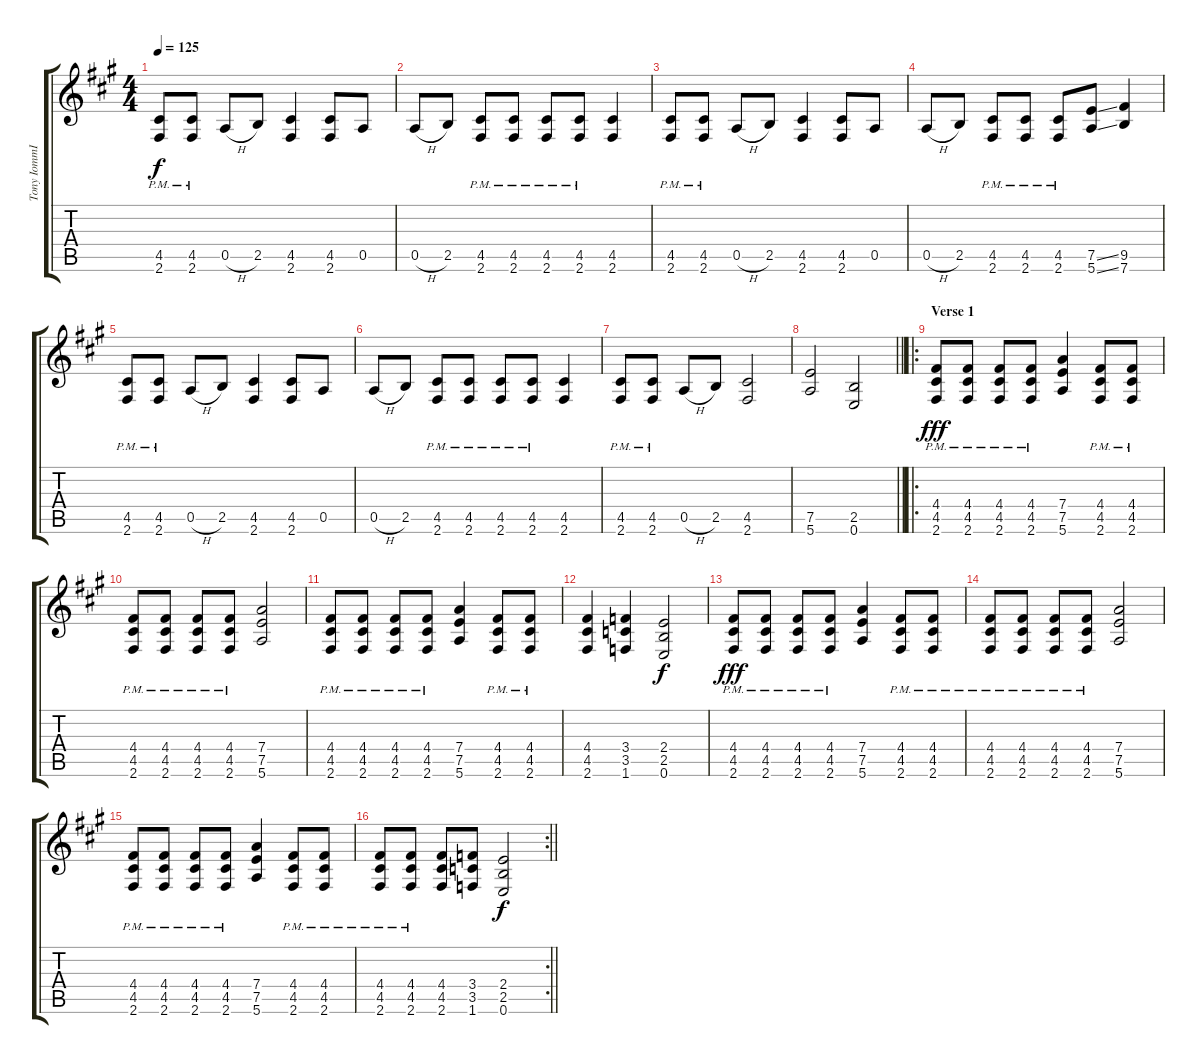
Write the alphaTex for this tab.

\track ("Tony IommI Rhythm" "Tony IommI") {instrument distortionguitar}
\staff {score tabs}
\tuning (E4 B3 G3 D3 A2 E2) {hide}
\ts (4 4)
\tempo 125
\clef g2
\ks a
(4.5{pm} 2.6{pm}).8{dy f} (4.5{pm} 2.6{pm}).8 0.5{h}.8 2.5.8 (4.5 2.6).4 (4.5 2.6).8 0.5.8 |
0.5{h}.8 2.5.8 (4.5{pm} 2.6{pm}).8 (4.5{pm} 2.6{pm}).8 (4.5{pm} 2.6{pm}).8 (4.5{pm} 2.6{pm}).8 (4.5 2.6).4 |
(4.5{pm} 2.6{pm}).8 (4.5{pm} 2.6{pm}).8 0.5{h}.8 2.5.8 (4.5 2.6).4 (4.5 2.6).8 0.5.8 |
0.5{h}.8 2.5.8 (4.5{pm} 2.6{pm}).8 (4.5{pm} 2.6{pm}).8 (4.5{pm} 2.6{pm}).8 (7.5{ss} 5.6{ss}).8 (9.5 7.6).4 |
(4.5{pm} 2.6{pm}).8 (4.5{pm} 2.6{pm}).8 0.5{h}.8 2.5.8 (4.5 2.6).4 (4.5 2.6).8 0.5.8 |
0.5{h}.8 2.5.8 (4.5{pm} 2.6{pm}).8 (4.5{pm} 2.6{pm}).8 (4.5{pm} 2.6{pm}).8 (4.5{pm} 2.6{pm}).8 (4.5 2.6).4 |
(4.5{pm} 2.6{pm}).8 (4.5{pm} 2.6{pm}).8 0.5{h}.8 2.5.8 (4.5 2.6).2 |
\barLineRight lightlight
(7.5 5.6).2 (2.5 0.6).2 |
\ro
\section ("" "Verse 1")
(4.4 4.5{pm} 2.6{pm}).8{dy fff} (4.4 4.5{pm} 2.6{pm}).8 (4.4 4.5{pm} 2.6{pm}).8 (4.4 4.5{pm} 2.6{pm}).8 (7.4 7.5 5.6).4 (4.4 4.5{pm} 2.6{pm}).8 (4.4 4.5{pm} 2.6{pm}).8 |
(4.4 4.5{pm} 2.6{pm}).8 (4.4 4.5{pm} 2.6{pm}).8 (4.4 4.5{pm} 2.6{pm}).8 (4.4 4.5{pm} 2.6{pm}).8 (7.4 7.5 5.6).2 |
(4.4 4.5{pm} 2.6{pm}).8 (4.4 4.5{pm} 2.6{pm}).8 (4.4 4.5{pm} 2.6{pm}).8 (4.4 4.5{pm} 2.6{pm}).8 (7.4 7.5 5.6).4 (4.4 4.5{pm} 2.6{pm}).8 (4.4 4.5{pm} 2.6{pm}).8 |
(4.4 4.5 2.6).4 (3.4 3.5 1.6).4 (2.4 2.5 0.6).2{dy f} |
(4.4 4.5{pm} 2.6{pm}).8{dy fff} (4.4 4.5{pm} 2.6{pm}).8 (4.4 4.5{pm} 2.6{pm}).8 (4.4 4.5{pm} 2.6{pm}).8 (7.4 7.5 5.6).4 (4.4 4.5{pm} 2.6{pm}).8 (4.4 4.5{pm} 2.6{pm}).8 |
(4.4 4.5{pm} 2.6{pm}).8 (4.4 4.5{pm} 2.6{pm}).8 (4.4 4.5{pm} 2.6{pm}).8 (4.4 4.5{pm} 2.6{pm}).8 (7.4 7.5 5.6).2 |
(4.4 4.5{pm} 2.6{pm}).8 (4.4 4.5{pm} 2.6{pm}).8 (4.4 4.5{pm} 2.6{pm}).8 (4.4 4.5{pm} 2.6{pm}).8 (7.4 7.5 5.6).4 (4.4 4.5{pm} 2.6{pm}).8 (4.4 4.5{pm} 2.6{pm}).8 |
\rc 2
\barLineRight lightlight
(4.4 4.5{pm} 2.6{pm}).8 (4.4 4.5{pm} 2.6{pm}).8 (4.4 4.5 2.6).8 (3.4 3.5 1.6).8 (2.4 2.5 0.6).2{dy f}
